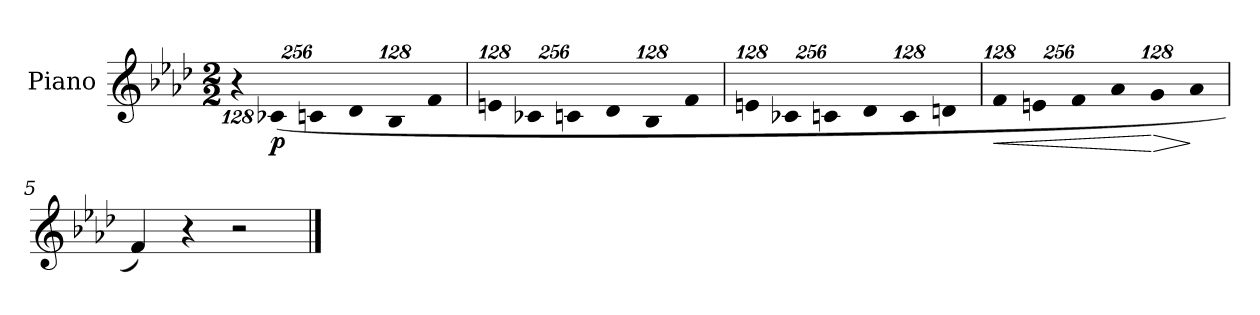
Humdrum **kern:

**kern	**dynam
*part1	*part1
*staff1	*staff1
*I"Piano	*
*I'Pno.	*
!!LO:PB:g=z
*clefG2	*
*k[b-e-a-d-]	*
*f:	*
*M2/2	*
*Xbrackettup	*
=1	=1
!LO:N:vis=4	!
512%85r	.
!LO:N:vis=4	!
(1024%171c-Xi/	p
!LO:N:vis=4	!
1024%171cni/	.
!LO:N:vis=4	!
512%85d-i/	.
!LO:N:vis=4	!
1024%171B-i/	.
!LO:N:vis=4	!
1024%171fi/	.
=2	=2
!LO:N:vis=4	!
512%85eni/	.
!LO:N:vis=4	!
1024%171c-Xi/	.
!LO:N:vis=4	!
1024%171cni/	.
!LO:N:vis=4	!
512%85d-i/	.
!LO:N:vis=4	!
1024%171B-i/	.
!LO:N:vis=4	!
1024%171fi/	.
=3	=3
!LO:N:vis=4	!
512%85eni/	.
!LO:N:vis=4	!
1024%171c-Xi/	.
!LO:N:vis=4	!
1024%171cni/	.
!LO:N:vis=4	!
512%85d-i/	.
!LO:N:vis=4	!
1024%171ci/	.
!LO:N:vis=4	!
1024%171dni/	.
!!LO:LB:g=z
=4	=4
!LO:N:vis=4	!LO:HP:b
512%85fi/	<
!LO:N:vis=4	!
1024%171eni/	.
!LO:N:vis=4	!
1024%171fi/	.
!LO:N:vis=4	!
512%85a-i/	.
!LO:N:vis=4	!LO:HP:n=1:b
1024%171gi/	[ >
!LO:N:vis=4	!
1024%171a-i/	]
=5	=5
4fi/)	.
4r	.
2r	.
==	==
*-	*-
